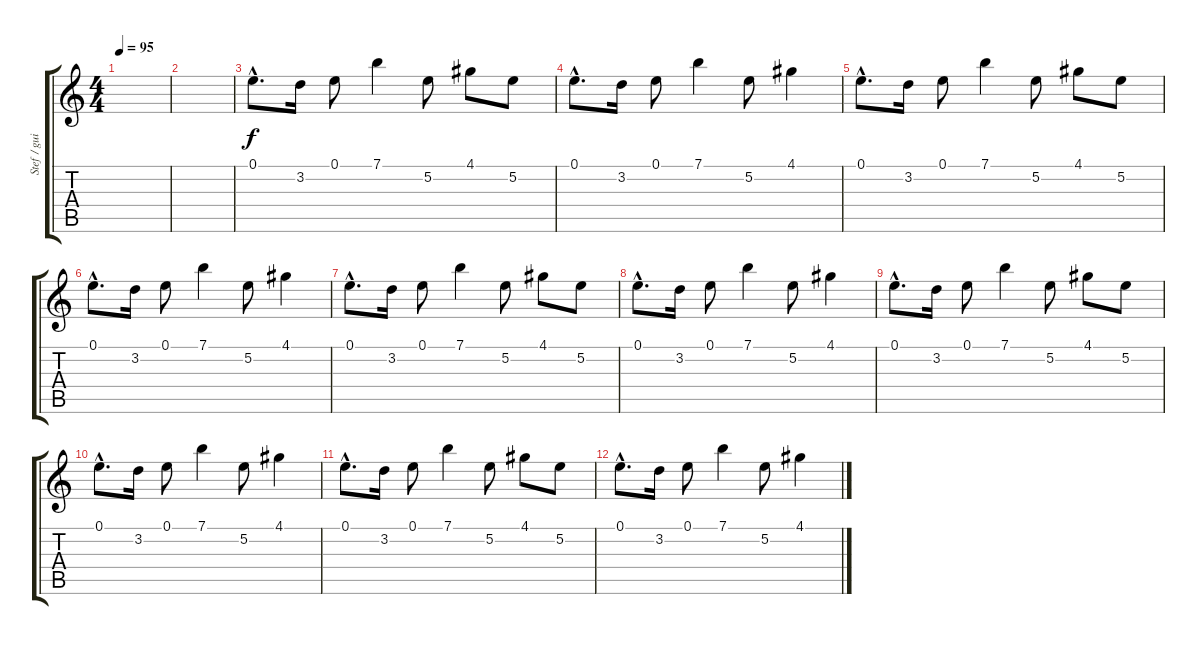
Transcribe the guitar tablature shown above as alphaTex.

\track ("Stef / guitar 2" "Stef / gui") {instrument distortionguitar}
\staff {score tabs}
\tuning (E4 B3 G3 D3 A2 D2) {hide}
\ts (4 4)
\tempo 95
\clef g2
\ks c
|
|
0.1{hac}.8{d} 3.2.16 0.1.8 7.1.4 5.2.8 4.1.8 5.2.8 |
0.1{hac}.8{d} 3.2.16 0.1.8 7.1.4 5.2.8 4.1.4 |
0.1{hac}.8{d} 3.2.16 0.1.8 7.1.4 5.2.8 4.1.8 5.2.8 |
0.1{hac}.8{d} 3.2.16 0.1.8 7.1.4 5.2.8 4.1.4 |
0.1{hac}.8{d} 3.2.16 0.1.8 7.1.4 5.2.8 4.1.8 5.2.8 |
0.1{hac}.8{d} 3.2.16 0.1.8 7.1.4 5.2.8 4.1.4 |
0.1{hac}.8{d} 3.2.16 0.1.8 7.1.4 5.2.8 4.1.8 5.2.8 |
0.1{hac}.8{d} 3.2.16 0.1.8 7.1.4 5.2.8 4.1.4 |
0.1{hac}.8{d} 3.2.16 0.1.8 7.1.4 5.2.8 4.1.8 5.2.8 |
0.1{hac}.8{d} 3.2.16 0.1.8 7.1.4 5.2.8 4.1.4
